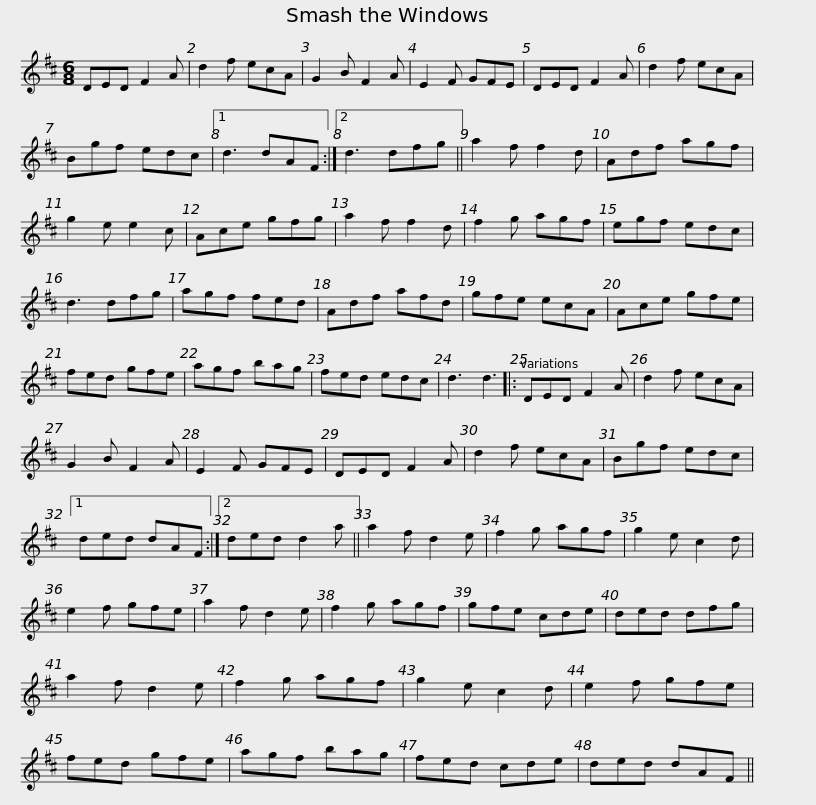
X:1
L:1/8
M:6/8
I:linebreak $
K:D
V:1 treble
V:1
 DED F2 A | d2 f ecA | G2 B F2 A | E2 F GFE | DED F2 A | %5
 d2 f ecA | Bgf edc |1 d3 dAF :|2$ d3 dfg || a2 f f2 d | %10
 Adf agf | g2 e e2 c | Ace gfg | a2 f f2 d | f2 g agf | %15
 egf edc |$ d3 dfg | agf fed | Adf afd | gfe ecA | %20
 Ace gfe | fed gfe | agf bag |$ fed edc | d3 d3 |: %25
 DED F2 A | d2 f ecA | G2 B F2 A | E2 F GFE | DED F2 A | %30
 d2 f ecA |$ Bgf edc |1 ded dAF :|2 ded d2 a || a2 f d2 e | %35
 f2 g agf | g2 e c2 d | e2 f gfe | a2 f d2 e |$ f2 g agf | %40
 gfe cde | ded dfg | a2 f d2 e | f2 g agf | g2 e c2 d | %45
 e2 f gfe | fed gfe |$ agf bag | fed cde | ded dAF || %50
